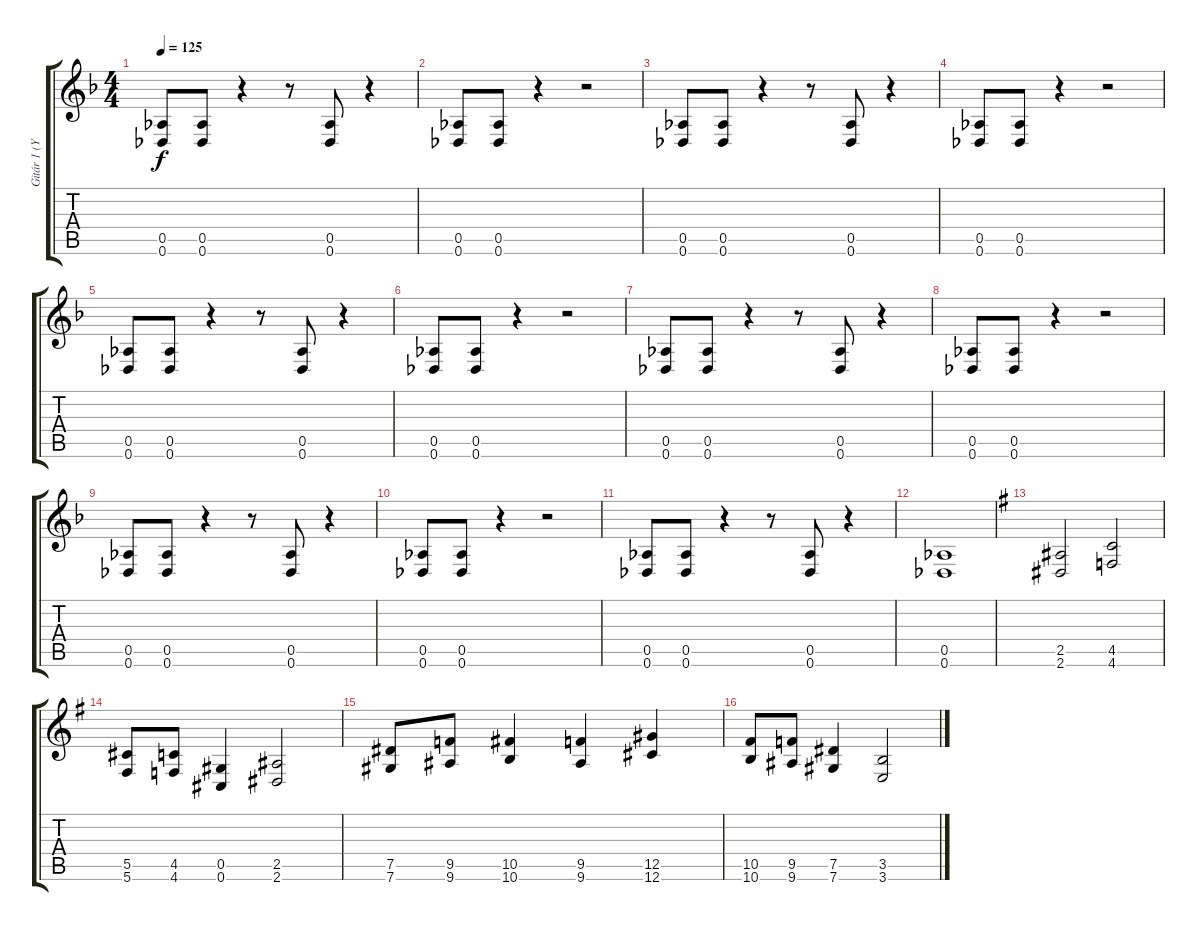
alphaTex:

\track ("Gitár 1 (Yngwie Malmsteen)" "Gitár 1 (Y") {instrument distortionguitar}
\staff {score tabs}
\tuning (Eb4 Bb3 Gb3 Db3 Ab2 Db2) {hide}
\ts (4 4)
\tempo 125
\clef g2
\ks f
(0.5 0.6).8{dy f} (0.5 0.6).8 r.4 r.8 (0.5 0.6).8 r.4 |
(0.5 0.6).8 (0.5 0.6).8 r.4 r.2 |
(0.5 0.6).8 (0.5 0.6).8 r.4 r.8 (0.5 0.6).8 r.4 |
(0.5 0.6).8 (0.5 0.6).8 r.4 r.2 |
(0.5 0.6).8 (0.5 0.6).8 r.4 r.8 (0.5 0.6).8 r.4 |
(0.5 0.6).8 (0.5 0.6).8 r.4 r.2 |
(0.5 0.6).8 (0.5 0.6).8 r.4 r.8 (0.5 0.6).8 r.4 |
(0.5 0.6).8 (0.5 0.6).8 r.4 r.2 |
(0.5 0.6).8 (0.5 0.6).8 r.4 r.8 (0.5 0.6).8 r.4 |
(0.5 0.6).8 (0.5 0.6).8 r.4 r.2 |
(0.5 0.6).8 (0.5 0.6).8 r.4 r.8 (0.5 0.6).8 r.4 |
(0.5 0.6).1 |
\ks g
(2.5 2.6).2{volume 16} (4.5 4.6).2 |
(5.5 5.6).8 (4.5 4.6).8 (0.5 0.6).4 (2.5 2.6).2 |
(7.5 7.6).8 (9.5 9.6).8 (10.5 10.6).4 (9.5 9.6).4 (12.5 12.6).4 |
(10.5 10.6).8 (9.5 9.6).8 (7.5 7.6).4 (3.5 3.6).2
